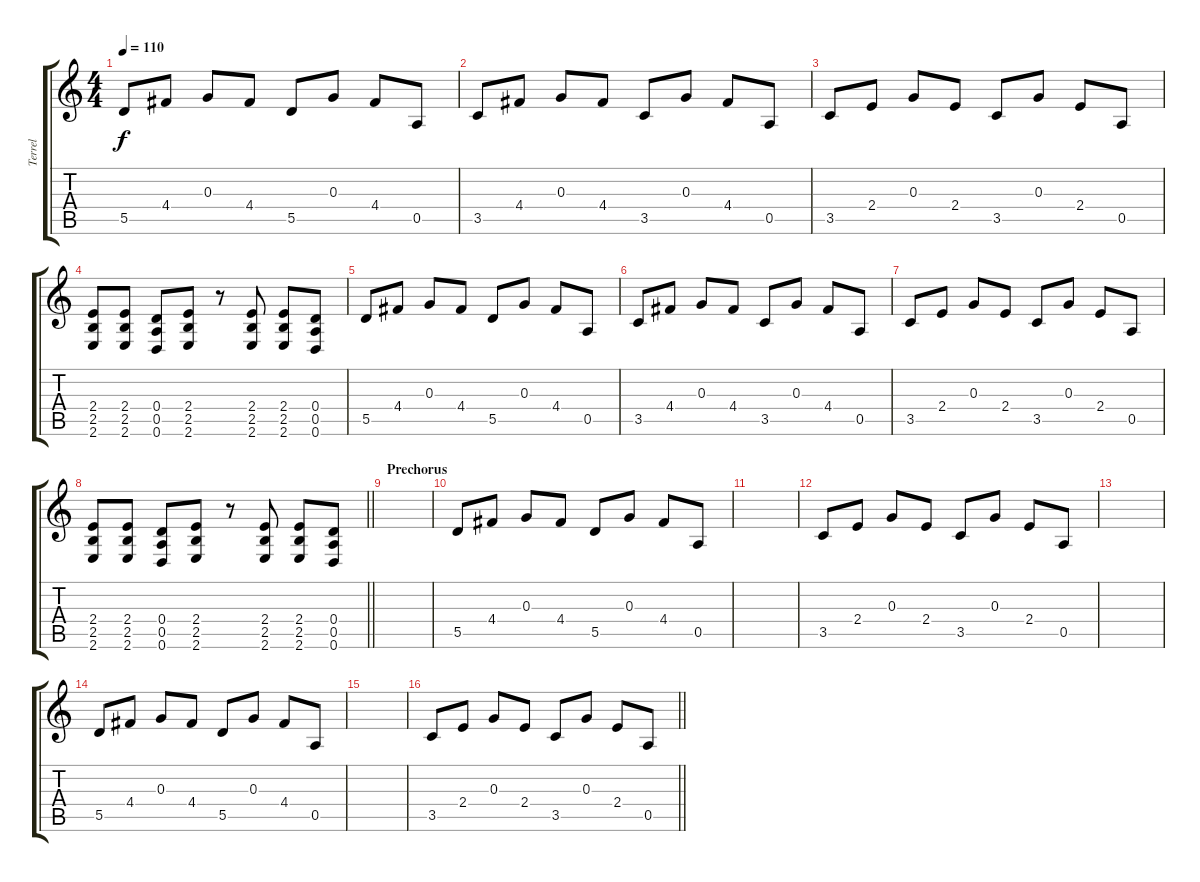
\track ("Terrel" "Terrel") {instrument distortionguitar}
\staff {score tabs}
\tuning (E4 B3 G3 D3 A2 D2) {hide}
\ts (4 4)
\tempo 110
\clef g2
\ks c
5.5.8{dy f} 4.4.8 0.3.8 4.4.8 5.5.8 0.3.8 4.4.8 0.5.8 |
3.5.8 4.4.8 0.3.8 4.4.8 3.5.8 0.3.8 4.4.8 0.5.8 |
3.5.8 2.4.8 0.3.8 2.4.8 3.5.8 0.3.8 2.4.8 0.5.8 |
(2.4 2.5 2.6).8 (2.4 2.5 2.6).8 (0.4 0.5 0.6).8 (2.4 2.5 2.6).8 r.8 (2.4 2.5 2.6).8 (2.4 2.5 2.6).8 (0.4 0.5 0.6).8 |
5.5.8 4.4.8 0.3.8 4.4.8 5.5.8 0.3.8 4.4.8 0.5.8 |
3.5.8 4.4.8 0.3.8 4.4.8 3.5.8 0.3.8 4.4.8 0.5.8 |
3.5.8 2.4.8 0.3.8 2.4.8 3.5.8 0.3.8 2.4.8 0.5.8 |
\barLineRight lightlight
(2.4 2.5 2.6).8 (2.4 2.5 2.6).8 (0.4 0.5 0.6).8 (2.4 2.5 2.6).8 r.8 (2.4 2.5 2.6).8 (2.4 2.5 2.6).8 (0.4 0.5 0.6).8 |
\section ("" "Prechorus")
|
5.5.8 4.4.8 0.3.8 4.4.8 5.5.8 0.3.8 4.4.8 0.5.8 |
|
3.5.8 2.4.8 0.3.8 2.4.8 3.5.8 0.3.8 2.4.8 0.5.8 |
|
5.5.8 4.4.8 0.3.8 4.4.8 5.5.8 0.3.8 4.4.8 0.5.8 |
|
\barLineRight lightlight
3.5.8 2.4.8 0.3.8 2.4.8 3.5.8 0.3.8 2.4.8 0.5.8
